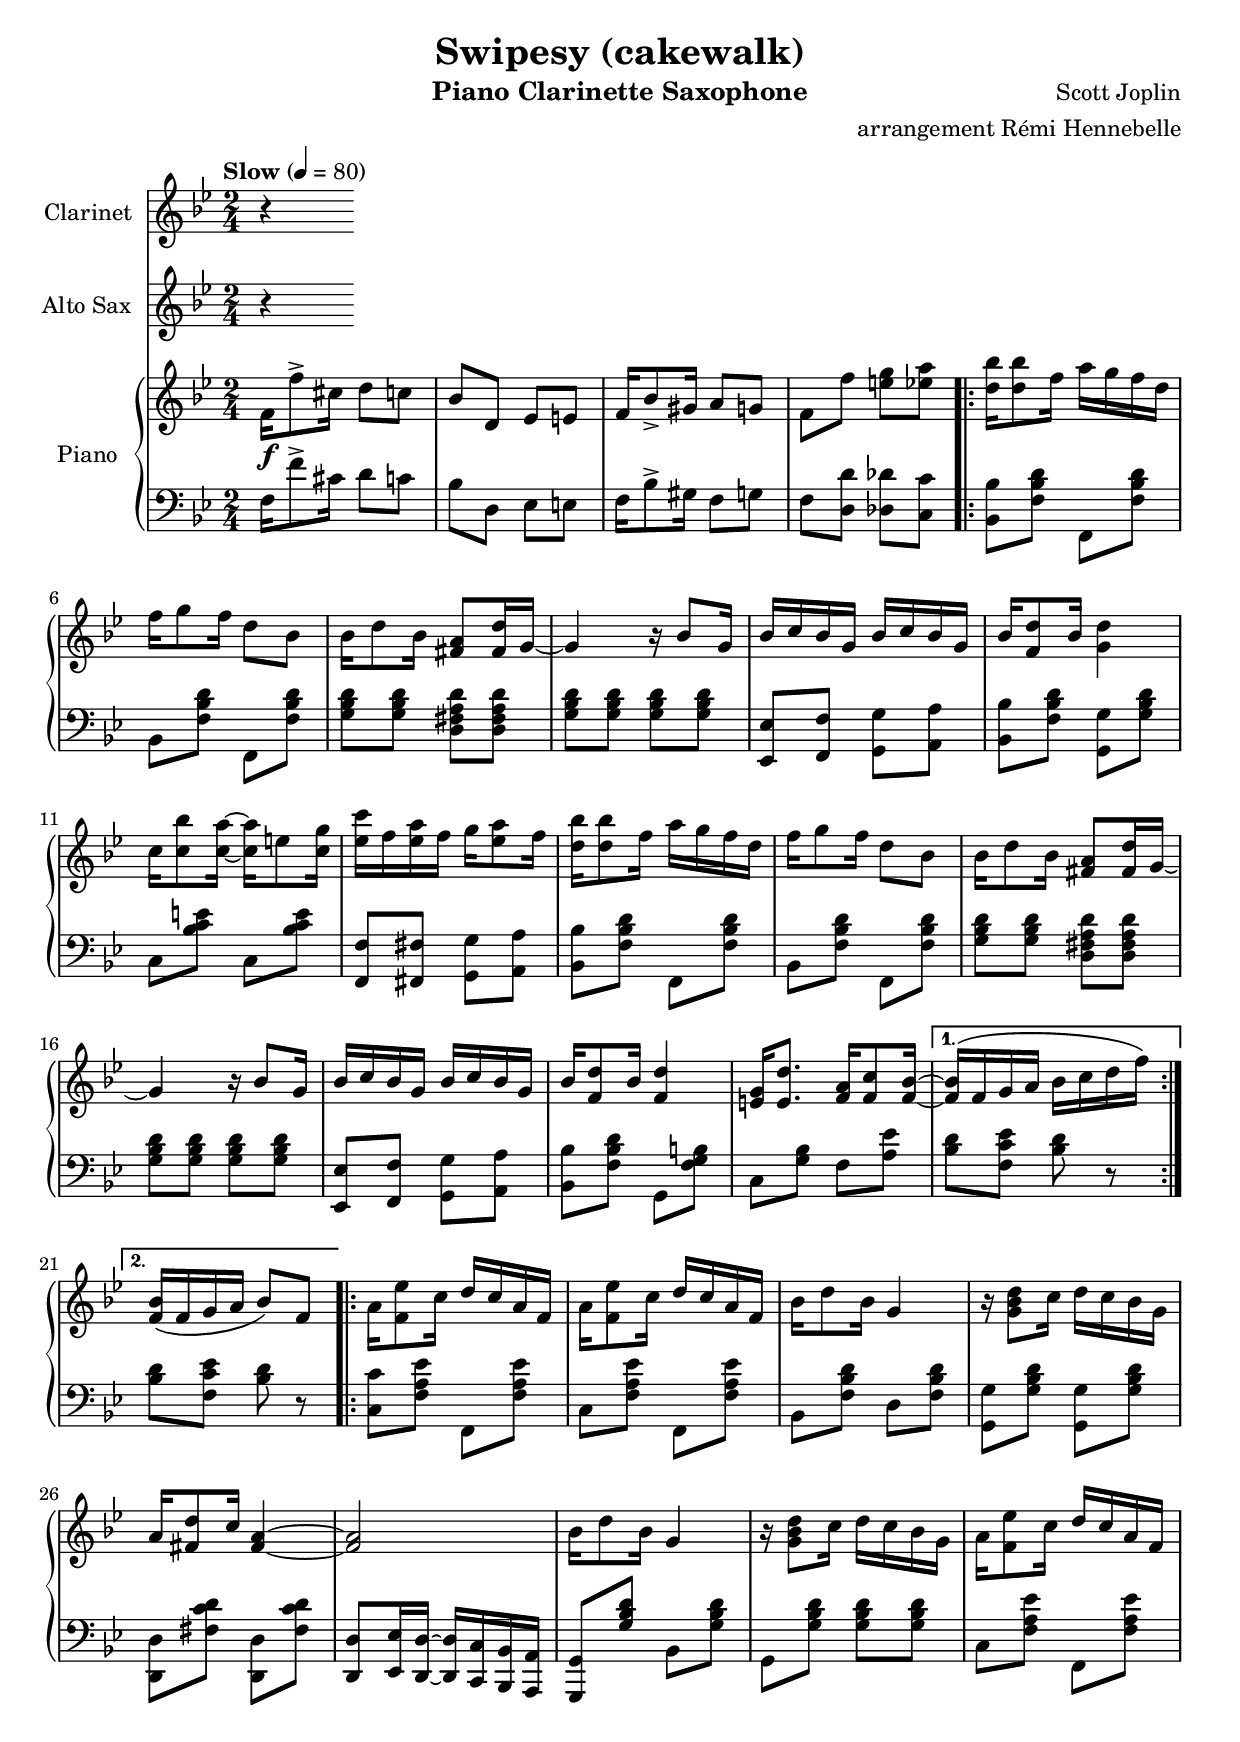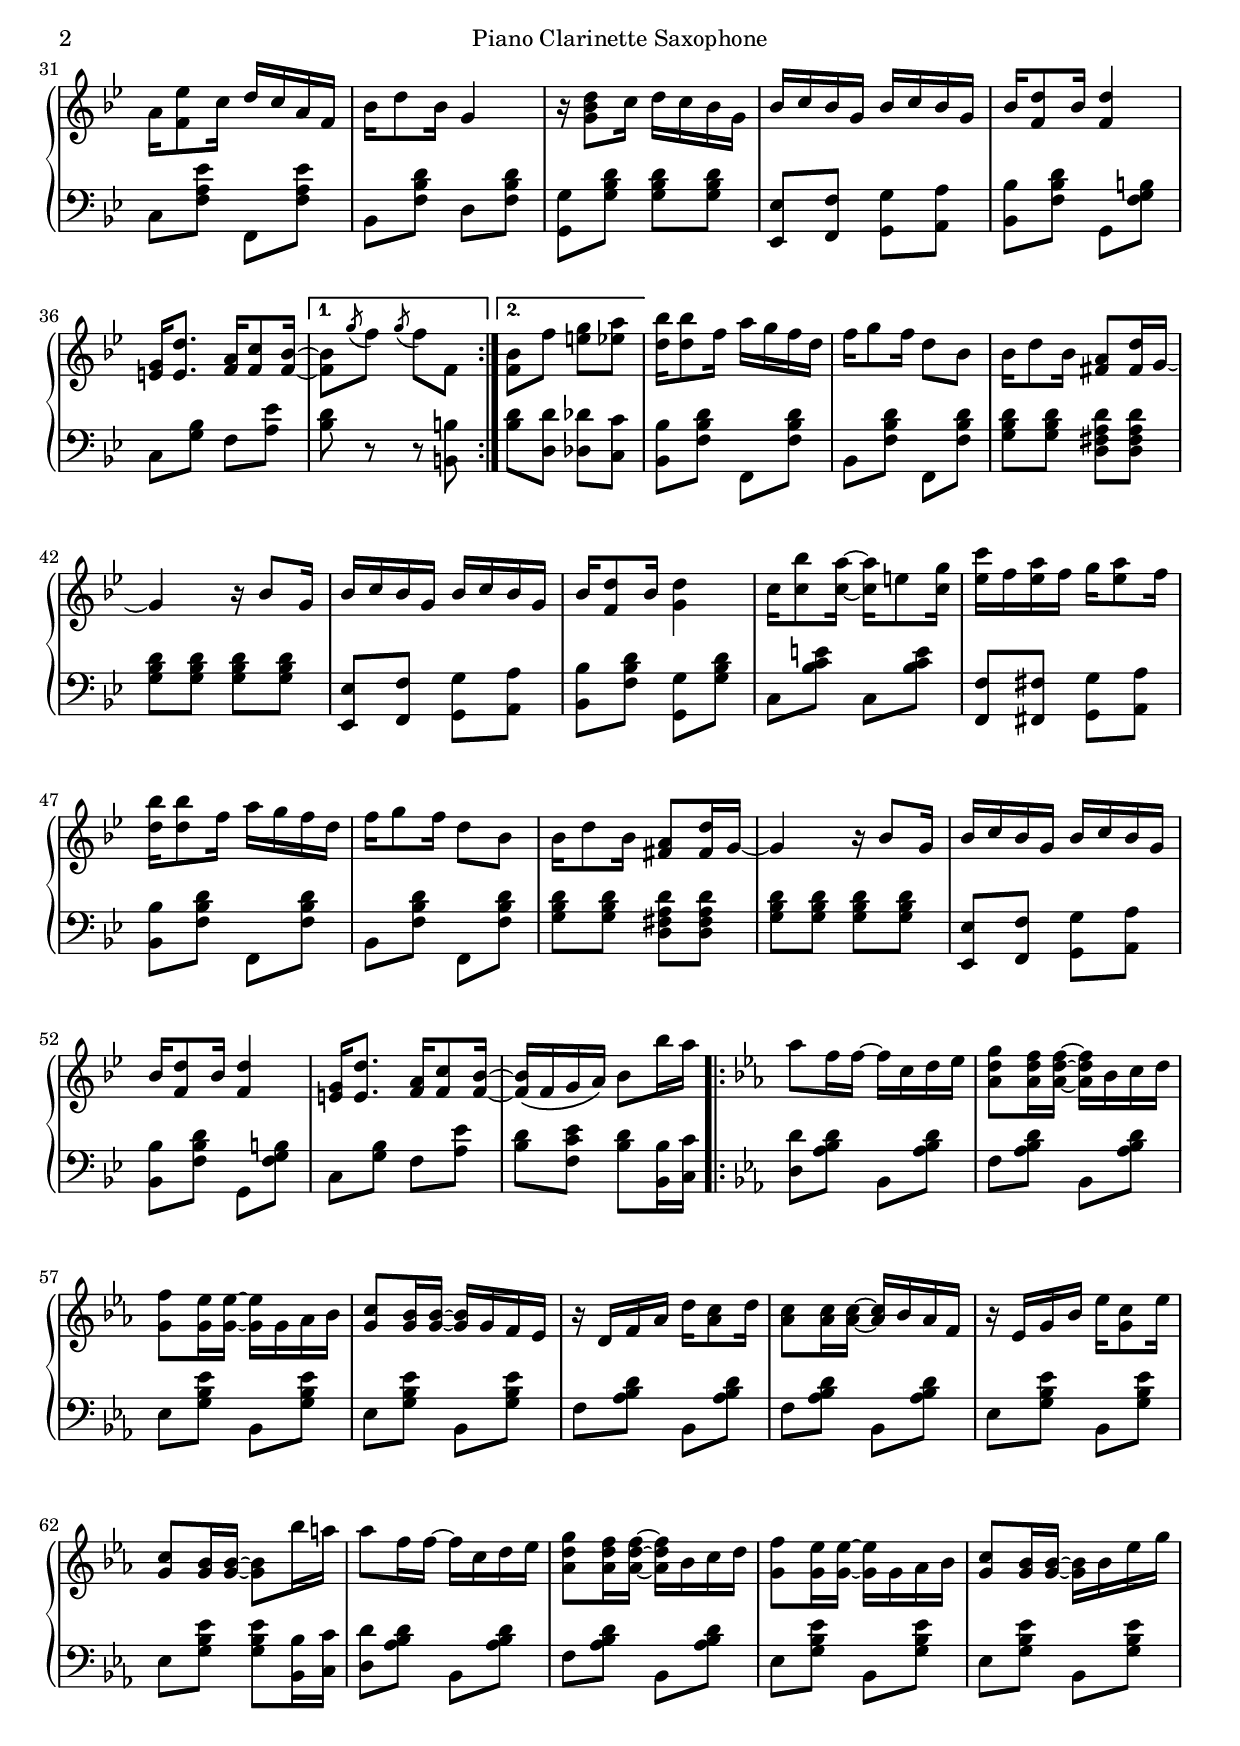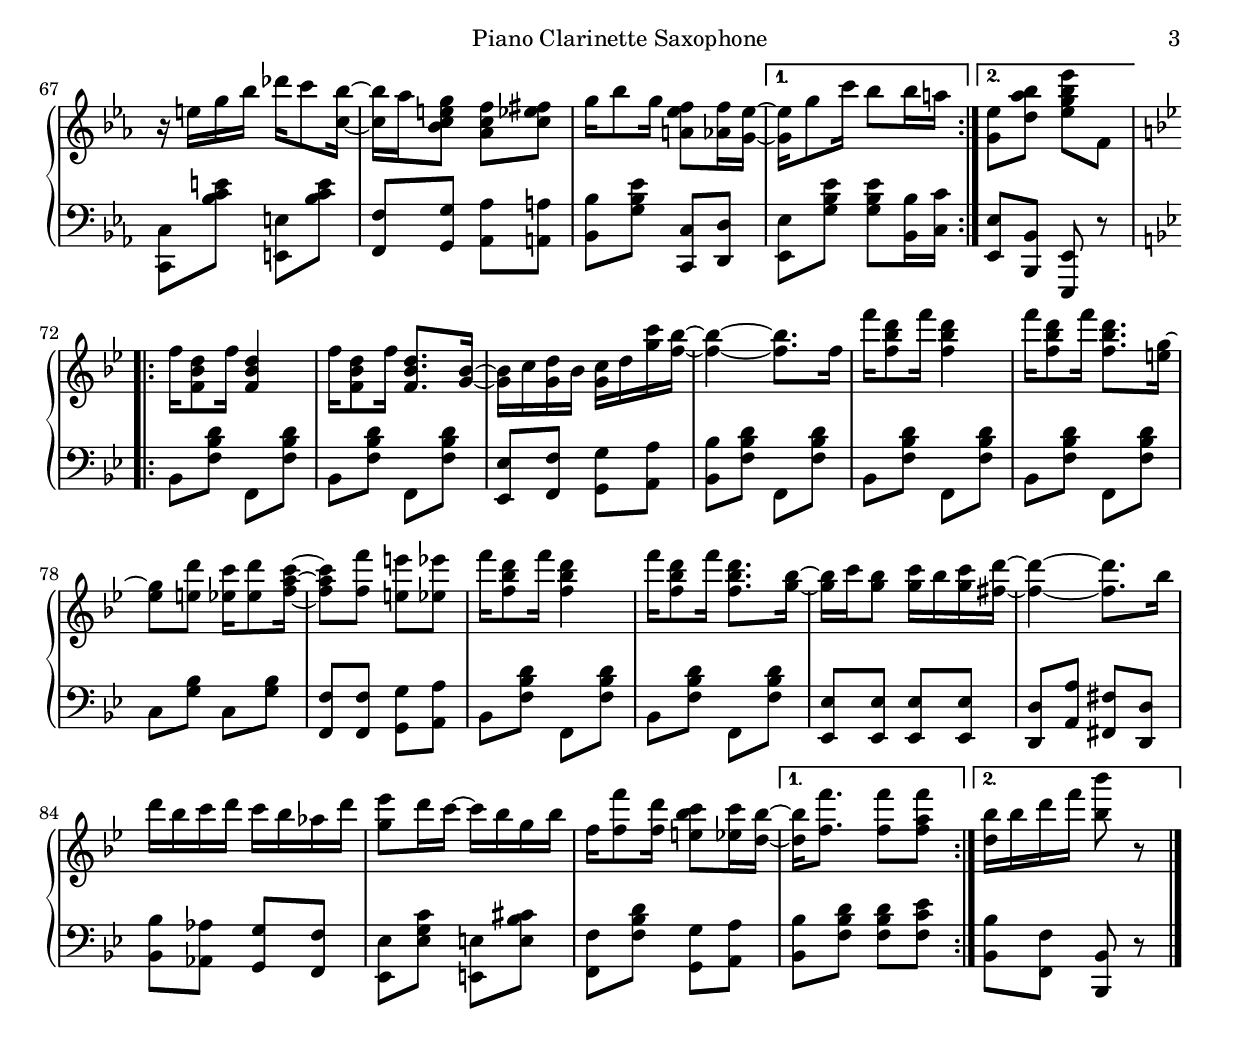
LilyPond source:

\version "2.20.0"
\language "italiano"

\header {
  title = "Swipesy (cakewalk)"
  instrument = "Piano Clarinette Saxophone"
  composer = "Scott Joplin"
  arranger = "arrangement Rémi Hennebelle"
}

\paper {
  #(set-paper-size "a4")
}

global = {
  \key sib \major
  \numericTimeSignature
  \time 2/4
  \tempo "Slow" 4=80
}

clarinet = \relative do'' {
  \global
  \transposition sib
  % Music follows here.
  r

}

altoSax = \relative do'' {
  \global
  \transposition mib
  % Music follows here.
  r

}

introductionRight = {
  fa16\f fa'8-> dod16 re8 do
  sib8 re, mib mi
  fa16 sib8-> sold16 la8 sol
  fa8 fa' <mi sol> <mib la>
}

themaAQuestionRight = {
  <re sib'>16 <re sib'>8 fa16 la16 sol fa re
  fa16 sol8 fa16 re8 sib
  sib16 re8 sib16 <fad la>8 <fad re'>16 % last pitch after
}

themaAAnswerRight = {
  sol4 r16 sib8 sol16
  sib16 do sib sol sib do sib sol
  sib16 <fa re'>8 sib16 % last pitch after
}

themaARight = {
  \themaAQuestionRight sol16~
  \themaAAnswerRight <sol re'>4
  do16 <do sib'>8 <do la'>16~ <do la'>16 mi8 <do sol'>16
  <mib do'>16 fa <mib la> fa sol16 <mib la>8 fa16
  \themaAQuestionRight sol~
  \themaAAnswerRight  <fa re'>4
  <mi sol>16 <mi re'>8. <fa la>16 <fa do'>8 <fa sib>16~
}

themaBIntroductionRight = {
  la16 <fa mib'>8 do'16 re16 do la fa
  la16 <fa mib'>8 do'16 re16 do la fa
  sib16 re8 sib16 sol4
  r16 <sol sib re>8 do16 re16 do sib sol
}

themaBRight = {
  \themaBIntroductionRight
  la16 <fad re'>8 do'16 <fad, la>4~
  <fad la>2
  sib16 re8 sib16 sol4
  r16 <sol sib re>8 do16 re16 do sib sol
  \themaBIntroductionRight
  sib16 do sib sol sib16 do sib sol
  sib16 <fa re'>8 sib16 <fa re'>4
  <mi sol>16 <mi re'>8. <fa la>16 <fa do'>8 <fa sib>16~
}

themaCBeginRight = {
  lab8 fa16 fa~ fa do re mib
  <lab, re sol>8 <lab re fa>16 <lab re fa>16~ <lab re fa>16 sib do re
  <sol, fa'>8 <sol mib'>16 <sol mib'>16~ <sol mib'>16 sol lab sib
  <sol do>8 <sol sib>16 <sol sib>16~ <sol sib>16  % last picht after
}

themaCRight = {
  \key mib \major
  \themaCBeginRight sol fa mib
  r16 re fa lab re <lab do>8 re16
  <lab do>8 <lab do>16 <lab do>16~ <lab do>16 sib lab fa
  r16 mib sol sib mib <sol, do>8 mib'16
  <sol, do>8 <sol sib>16 <sol sib>16~ <sol sib>8 sib'16 la
  \themaCBeginRight sib mib sol
  r16 mi sol sib reb do8 <do, sib'>16~
  <do sib'>16 lab' <sib, do mi sol>8 <lab do fa> <do mib fad>
  sol'16 sib8 sol16 <la, mib' fa>8 <lab fa'>16 <sol mib'>~
}

themaDIntroductionRight = {
  fa'16 <fa, sib re>8 fa'16 <fa, sib re>4
  fa'16 <fa, sib re>8 fa'16 <fa, sib re>8. %put the last time after
}

themaDRight = {
  \key sib \major
  \themaDIntroductionRight <sol sib>16~
  <sol sib>16 do <sol re'> sib <sol do> re' <sol do> <fa sib>~
  <fa sib>4~ <fa sib>8. fa16
  \themaDIntroductionRight <mi sol>16~
  <mib sol>8 <mi re'> <mib do'>16 <mib re'>8 <fa la do>16~
  <fa la do>8 <fa fa'> <mi mi'> <mib mib'>
  \themaDIntroductionRight <sol sib>16~
  <sol sib> do <sol sib>8 <sol do>16 sib <sol do> <fad re'>~
  <fad re'>4~ <fad re'>8. sib16
  re sib do re do sib lab re
  <sol, mib'>8 re'16 do~ do16 sib sol sib
  fa <fa fa'>8 <fa re'>16 <mi sib' do>8 <mib do'>16 <re sib'>~
}

right = \relative do' {
  \global
  % Music follows here.
  \introductionRight
  \repeat volta 2 {
    \themaARight
  }
  \alternative {
    { <fa sib>16 \(fa sol la sib16 do re fa\) }
    { <fa, sib>16 \(fa sol la sib8\) fa}
  }
  \repeat volta 2 {
    \themaBRight
  }
  \alternative {
    {<fa sib>8 \acciaccatura sol' fa \acciaccatura sol fa fa,}
    {<fa sib>8 fa' <mi sol> <mib la>}
  }
  \themaARight
  <fa sib>16 \(fa sol la\) sib8 sib'16 la
  \repeat volta 2 {
    \themaCRight
  }
  \alternative {
    {<sol mib'>16 sol'8 do16 sib8 sib16 la}
    {<sol, mib'>8 <re' lab' sib> <mib sol sib mib> fa,}
  }
  \repeat volta 2 {
    \themaDRight
  }
  \alternative {
    {<re sib'>16 <fa fa'>8. <fa fa'>8 <fa la fa'>}
    {<re sib'>16 sib' re fa <sib, sib'>8 r \bar "|."}
  }
}

introductionLeft = {
  fa16 fa'8-> dod16 re8 do
  sib8 re, mib mi
  fa16 sib8-> sold16 fa8 sol
  fa8 <re re'> <reb reb'> <do do'>
}

themaAIntroductionLeft = {
  <sib sib'>8 <fa' sib re> fa, <fa' sib re>
  sib,8 <fa' sib re> fa, <fa' sib re>
  <sol sib re>8 <sol sib re> <re fad la re> <re fad la re>
  <sol sib re>8 <sol sib re> <sol sib re> <sol sib re>
  <mib, mib'>8 <fa fa'> <sol sol'> <la la'>
  <sib sib'>8 <fa' sib re> % 2 pitches after
}

themaALeft = {
  \themaAIntroductionLeft <sol, sol'> <sol' sib re>
  do,8 <sib' do mi> do, <sib' do mi>
  <fa, fa'>8 <fad fad'> <sol sol'> <la la'>
  \themaAIntroductionLeft sol, <fa' sol si>
  do8 <sol' sib> fa <la mib'>
}

themaBLeft = {
  <do, do'>8 <fa la mib'> fa, <fa' la mib'>
  do <fa la mib'> fa, <fa' la mib'>
  sib,8 <fa' sib re> re <fa sib re>
  <sol, sol'>8 <sol' sib re> <sol, sol'> <sol' sib re>
  <re, re'>8 <fad' do' re> <re, re'> <fad' do' re>
  <re, re'>8 <mib mib'>16 <re re'>~ <re re'> <do do'> <sib sib'> <la la'>
  <sol sol'>8 <sol'' sib re> sib, <sol' sib re>
  sol, <sol' sib re> <sol sib re> <sol sib re>
  do,8 <fa la mib'> fa, <fa' la mib'>
  do8 <fa la mib'> fa, <fa' la mib'>
  sib, <fa' sib re> re <fa sib re>
  <sol, sol'> <sol' sib re> <sol sib re> <sol sib re>
  <mib, mib'> <fa fa'> <sol sol'> <la la'>
  <sib sib'> <fa' sib re> sol, <fa' sol si>
  do <sol' sib> fa <la mib'>
}

themaCIntroductionLeft = {
  <re re'>8 <lab' sib re> sib, <lab' sib re>
  fa <lab sib re> sib, <lab' sib re>
  mib <sol sib mib> sib, <sol' sib mib>
  mib <sol sib mib> sib, <sol' sib mib>
}

themaCLeft = {
  \key mib \major
  \themaCIntroductionLeft
  fa <lab sib re> sib, <lab' sib re>
  fa <lab sib re> sib, <lab' sib re>
  mib <sol sib mib> sib, <sol' sib mib>
  mib <sol sib mib> <sol sib mib> <sib, sib'>16 <do do'>
  \themaCIntroductionLeft
  <do,, do'>8 <sib'' do mi> <mi,, mi'> <sib'' do mi>
  <fa, fa'> <sol sol'> <lab lab'> <la la'>
  <sib sib'> <sol' sib mib> <do,, do'> <re re'>
}

themaDIntroductionLeft = {
  \fixed do {
    sib, <fa sib re'> fa, <fa sib re'>
    sib, <fa sib re'> fa, <fa sib re'>
  }
}

themaDLeft = {
  \key sib \major
  \themaDIntroductionLeft
  <mib mib'> <fa fa'> <sol sol'> <la la'>
  <sib sib'> <fa' sib re> fa, <fa' sib re>
  \themaDIntroductionLeft
  do <sol' sib> do, <sol' sib>
  <fa, fa'> <fa fa'> <sol sol'> <la la'>
  \themaDIntroductionLeft
  <mib mib'> <mib mib'> <mib mib'> <mib mib'>
  <re re'> <la' la'> <fad fad'> <re re'>
  <sib' sib'> <lab lab'> <sol sol'> <fa fa'>
  <mib mib'> <mib' sol do> <mi, mi'> <mi' sib' dod>
  <fa, fa'> <fa' sib re> <sol, sol'> <la la'>
}

left = \relative do {
  \global
  % Music follows here.
  \introductionLeft
  \repeat volta 2 {
    \themaALeft
  }
  \alternative {
    {<sib re>8 <fa do' mib> <sib re> r}
    {<sib re>8 <fa do' mib> <sib re> r}
  }\repeat volta 2 {
    \themaBLeft
  }\alternative {
    {<sib re>8 r r <si, si'>}
    {<sib' re>8 <re, re'> <reb reb'> <do do'>}
  }
  \themaALeft
  { <sib re>8 <fa do' mib> <sib re> <sib, sib'>16 <do do'>}
  \repeat volta 2 {
    \themaCLeft
  }
  \alternative {
    {<mib mib'>8 <sol' sib mib>  <sol sib mib> <sib, sib'>16 <do do'>}
    {<mib, mib'>8 <sib sib'>8 <mib mib,> r}
  }
  \repeat volta 2 {
    \themaDLeft
  }
  \alternative {
    {<sib sib'> <fa' sib re> <fa sib re> <fa do' mib> }
    {<sib, sib'> <fa fa'> <sib, sib'> r}
  }
}

clarinetPart = \new Staff \with {
  instrumentName = "Clarinet"
  midiInstrument = "clarinet"
} \clarinet

altoSaxPart = \new Staff \with {
  instrumentName = "Alto Sax"
  midiInstrument = "alto sax"
} \altoSax

pianoPart = \new PianoStaff \with {
  instrumentName = "Piano"
} <<
  \new Staff = "right" \with {
    midiInstrument = "acoustic grand"
  } \right
  \new Staff = "left" \with {
    midiInstrument = "acoustic grand"
  } { \clef bass \left }
>>

\score {
  <<
    \clarinetPart
    \altoSaxPart
    \pianoPart
  >>
  \layout { }
  \midi { }
}
